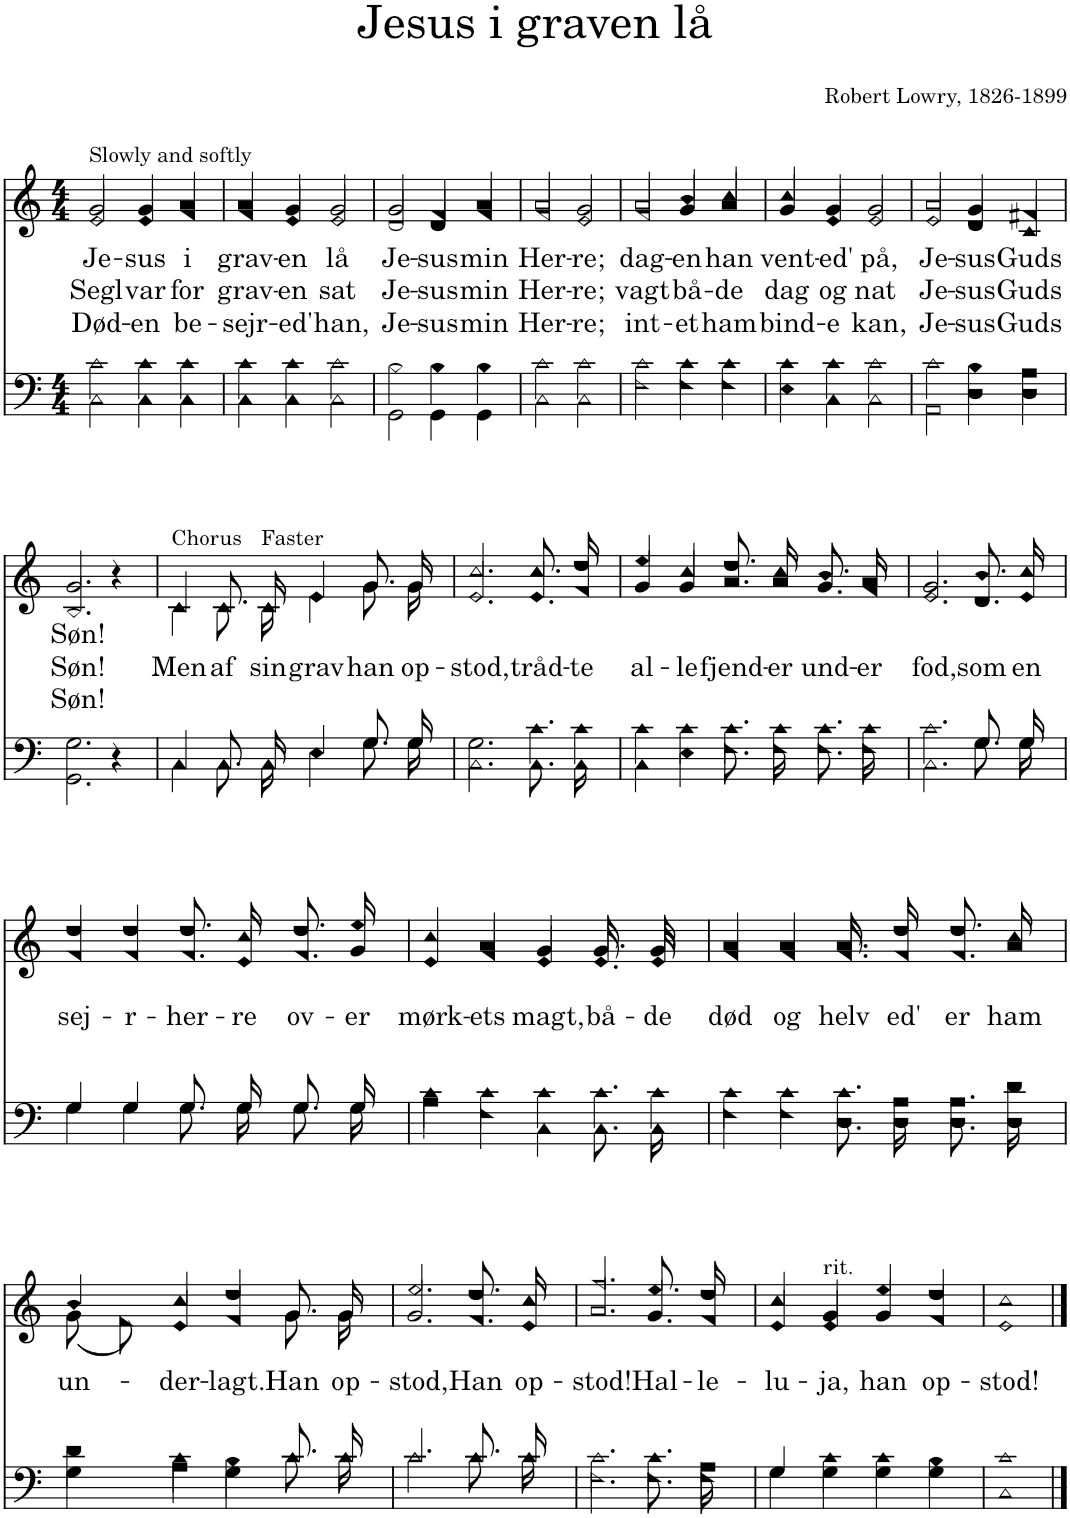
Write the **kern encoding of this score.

**kern	**kern	**text	**text	**text
*part2	*part1	*part1	*part1	*part1
*staff2	*staff1	*staff1	*staff1	*staff1
*I"Men	*I"Women	*	*	*
*clefF4	*clefG2	*	*	*
*k[]	*k[]	*	*	*
*M4/4	*M4/4	*	*	*
=1	=1	=1	=1	=1
*^	*	*	*	*
!	!	!LO:TX:a:t=Slowly and softly	!	!	!
!	!	!	!LO:LY:b	!LO:LY:b	!LO:LY:b
*	*	*^	*	*	*
2c\	2C\	2g/	2e/	Je-	Segl	Død-
!	!	!	!	!LO:LY:b	!LO:LY:b	!LO:LY:b
4c\	4C\	4g/	4e/	-sus	var	-en
!	!	!	!	!LO:LY:b	!LO:LY:b	!LO:LY:b
4c\	4C\	4a/	4f/	i	for	be-
=2	=2	=2	=2	=2	=2	=2
!	!	!	!	!LO:LY:b	!LO:LY:b	!LO:LY:b
4c\	4C\	4a/	4f/	grav-	grav-	-sejr-
!	!	!	!	!LO:LY:b	!LO:LY:b	!LO:LY:b
4c\	4C\	4g/	4e/	-en	-en	-ed'
!	!	!	!	!LO:LY:b	!LO:LY:b	!LO:LY:b
2c\	2C\	2g/	2e/	lå	sat	han,
=3	=3	=3	=3	=3	=3	=3
!	!	!	!	!LO:LY:b	!LO:LY:b	!LO:LY:b
2B\	2GG\	2g/	2d/	Je-	Je-	Je-
!	!	!	!	!LO:LY:b	!LO:LY:b	!LO:LY:b
4B\	4GG\	4f/	4d/	-sus	-sus	-sus
!	!	!	!	!LO:LY:b	!LO:LY:b	!LO:LY:b
4B\	4GG\	4a/	4f/	min	min	min
=4	=4	=4	=4	=4	=4	=4
!	!	!	!	!LO:LY:b	!LO:LY:b	!LO:LY:b
2c\	2C\	2a/	2f/	Her-	Her-	Her-
!	!	!	!	!LO:LY:b	!LO:LY:b	!LO:LY:b
2c\	2C\	2g/	2e/	-re;	-re;	-re;
=5	=5	=5	=5	=5	=5	=5
!	!	!	!	!LO:LY:b	!LO:LY:b	!LO:LY:b
2c\	2F\	2a/	2f/	dag-	vagt	int-
!	!	!	!	!LO:LY:b	!LO:LY:b	!LO:LY:b
4c\	4F\	4b/	4g/	-en	bå-	-et
!	!	!	!	!LO:LY:b	!LO:LY:b	!LO:LY:b
4c\	4F\	4cc/	4a/	han	-de	ham
=6	=6	=6	=6	=6	=6	=6
!	!	!	!	!LO:LY:b	!LO:LY:b	!LO:LY:b
4c\	4E\	4cc/	4g/	vent-	dag	bind-
!	!	!	!	!LO:LY:b	!LO:LY:b	!LO:LY:b
4c\	4C\	4g/	4e/	-ed'	og	-e
!	!	!	!	!LO:LY:b	!LO:LY:b	!LO:LY:b
2c\	2C\	2g/	2e/	på,	nat	kan,
=7	=7	=7	=7	=7	=7	=7
!	!	!	!	!LO:LY:b	!LO:LY:b	!LO:LY:b
2c\	2AA\	2a/	2e/	Je-	Je-	Je-
!	!	!	!	!LO:LY:b	!LO:LY:b	!LO:LY:b
4B\	4D\	4g/	4d/	-sus	-sus	-sus
!	!	!	!	!LO:LY:b	!LO:LY:b	!LO:LY:b
4A\	4D\	4f#X/	4c/	Guds	Guds	Guds
!!LO:LB:g=z	!!
=8	=8	=8	=8	=8	=8	=8
!	!	!	!	!LO:LY:b	!LO:LY:b	!LO:LY:b
2.G\	2.GG\	2.g/	2.B/	Søn!	Søn!	Søn!
4r	4ryy	4r	4ryy	.	.	.
=9	=9	=9	=9	=9	=9	=9
!	!	!LO:TX:a:t=Chorus	!	!	!	!
!	!	!	!	!	!LO:LY:b	!
4C/	4C\	4c/	4c\	.	Men	.
!	!	!	!	!	!LO:LY:b	!
8.C/L	8.C\L	8.c/L	8.c\L	.	af	.
!	!	!LO:TX:a:t=Faster	!	!	!	!
!	!	!	!	!	!LO:LY:b	!
16C/Jk	16C\Jk	16c/Jk	16c\Jk	.	sin	.
!	!	!	!	!	!LO:LY:b	!
4E/	4E\	4e/	4e\	.	grav	.
!	!	!	!	!	!LO:LY:b	!
8.G/L	8.G\L	8.g/L	8.g\L	.	han	.
!	!	!	!	!	!LO:LY:b	!
16G/Jk	16G\Jk	16g/Jk	16g\Jk	.	op-	.
=10	=10	=10	=10	=10	=10	=10
!	!	!	!	!	!LO:LY:b	!
2.G\	2.C\	2.cc/	2.e/	.	-stod,	.
!	!	!	!	!	!LO:LY:b	!
8.c\L	8.C\L	8.cc/L	8.e/L	.	tråd-	.
!	!	!	!	!	!LO:LY:b	!
16c\Jk	16C\Jk	16dd/Jk	16f/Jk	.	-te	.
=11	=11	=11	=11	=11	=11	=11
!	!	!	!	!	!LO:LY:b	!
4c\	4C\	4ee/	4g/	.	al-	.
!	!	!	!	!	!LO:LY:b	!
4c\	4E\	4cc/	4g/	.	-le	.
!	!	!	!	!	!LO:LY:b	!
8.c\L	8.F\L	8.dd/L	8.a/L	.	fjend-	.
!	!	!	!	!	!LO:LY:b	!
16c\Jk	16F\Jk	16cc/Jk	16a/Jk	.	-er	.
!	!	!	!	!	!LO:LY:b	!
8.c\L	8.F\L	8.b/L	8.g/L	.	und-	.
!	!	!	!	!	!LO:LY:b	!
16c\Jk	16F\Jk	16a/Jk	16f/Jk	.	-er	.
=12	=12	=12	=12	=12	=12	=12
!	!	!	!	!	!LO:LY:b	!
2.c\	2.C\	2.g/	2.e/	.	fod,	.
!	!	!	!	!	!LO:LY:b	!
8.G/L	8.G\L	8.b/L	8.d/L	.	som	.
!	!	!	!	!	!LO:LY:b	!
16G/Jk	16G\Jk	16cc/Jk	16e/Jk	.	en	.
!!LO:LB:g=z	!!
=13	=13	=13	=13	=13	=13	=13
!	!	!	!	!	!LO:LY:b	!
4G/	4G\	4dd/	4f/	.	sej-	.
!	!	!	!	!	!LO:LY:b	!
4G/	4G\	4dd/	4f/	.	-r-	.
!	!	!	!	!	!LO:LY:b	!
8.G/L	8.G\L	8.dd/L	8.f/L	.	-her-	.
!	!	!	!	!	!LO:LY:b	!
16G/Jk	16G\Jk	16cc/Jk	16e/Jk	.	-re	.
!	!	!	!	!	!LO:LY:b	!
8.G/L	8.G\L	8.dd/L	8.f/L	.	ov-	.
!	!	!	!	!	!LO:LY:b	!
16G/Jk	16G\Jk	16ee/Jk	16g/Jk	.	-er	.
=14	=14	=14	=14	=14	=14	=14
!	!	!	!	!	!LO:LY:b	!
4c\	4A\	4cc/	4e/	.	mørk-	.
!	!	!	!	!	!LO:LY:b	!
4c\	4F\	4a/	4f/	.	-ets	.
!	!	!	!	!	!LO:LY:b	!
4c\	4C\	4g/	4e/	.	magt,	.
!	!	!	!	!	!LO:LY:b	!
8.c\L	8.C\L	8.g/L	8.e/L	.	bå-	.
!	!	!	!	!	!LO:LY:b	!
16c\Jk	16C\Jk	16g/Jk	16e/Jk	.	-de	.
=15	=15	=15	=15	=15	=15	=15
!	!	!	!	!	!LO:LY:b	!
4c\	4F\	4a/	4f/	.	død	.
!	!	!	!	!	!LO:LY:b	!
4c\	4F\	4a/	4f/	.	og	.
!	!	!	!	!	!LO:LY:b	!
8.c\L	8.D\L	8.a/L	8.f/L	.	helv-	.
!	!	!	!	!	!LO:LY:b	!
16A\Jk	16D\Jk	16dd/Jk	16f/Jk	.	-ed'	.
!	!	!	!	!	!LO:LY:b	!
8.A\L	8.D\L	8.dd/L	8.f/L	.	er	.
!	!	!	!	!	!LO:LY:b	!
16d\Jk	16D\Jk	16cc/Jk	16a/Jk	.	ham	.
!!LO:LB:g=z	!!
=16	=16	=16	=16	=16	=16	=16
!	!	!	!	!	!LO:LY:b	!
4d\	4G\	4b/	(<8g\L	.	un-	.
.	.	.	8f\J)	.	.	.
!	!	!	!	!	!LO:LY:b	!
4c\	4A\	4cc/	4e/	.	-der-	.
!	!	!	!	!	!LO:LY:b	!
4B\	4G\	4dd/	4f/	.	-lagt.	.
!	!	!	!	!	!LO:LY:b	!
8.c/L	8.c\L	8.g/L	8.g\L	.	Han	.
!	!	!	!	!	!LO:LY:b	!
16c/Jk	16c\Jk	16g/Jk	16g\Jk	.	op-	.
=17	=17	=17	=17	=17	=17	=17
!	!	!	!	!	!LO:LY:b	!
2.c/	2.c\	2.ee/	2.g/	.	-stod,	.
!	!	!	!	!	!LO:LY:b	!
8.c/L	8.c\L	8.dd/L	8.f/L	.	Han	.
!	!	!	!	!	!LO:LY:b	!
16c/Jk	16c\Jk	16cc/Jk	16e/Jk	.	op-	.
=18	=18	=18	=18	=18	=18	=18
!	!	!	!	!	!LO:LY:b	!
2.c\	2.F\	2.ff/	2.a/	.	-stod!	.
!	!	!	!	!	!LO:LY:b	!
8.c\L	8.F\L	8.ee/L	8.g/L	.	Hal-	.
!	!	!	!	!	!LO:LY:b	!
16A\Jk	16F\Jk	16dd/Jk	16f/Jk	.	-le-	.
=19	=19	=19	=19	=19	=19	=19
!	!	!	!	!	!LO:LY:b	!
4G/	4G\	4cc/	4e/	.	-lu-	.
!	!	!LO:TX:a:t=rit.	!	!	!	!
!	!	!	!	!	!LO:LY:b	!
4c\	4G\	4g/	4e/	.	-ja,	.
!	!	!	!	!	!LO:LY:b	!
4c\	4G\	4ee/	4g/	.	han	.
!	!	!	!	!	!LO:LY:b	!
4B\	4G\	4dd/	4f/	.	op-	.
=20	=20	=20	=20	=20	=20	=20
!	!	!	!	!	!LO:LY:b	!
1c	1C	1cc	1e	.	-stod!	.
*v	*v	*	*	*	*	*
*	*v	*v	*	*	*
==	==	==	==	==
*-	*-	*-	*-	*-
